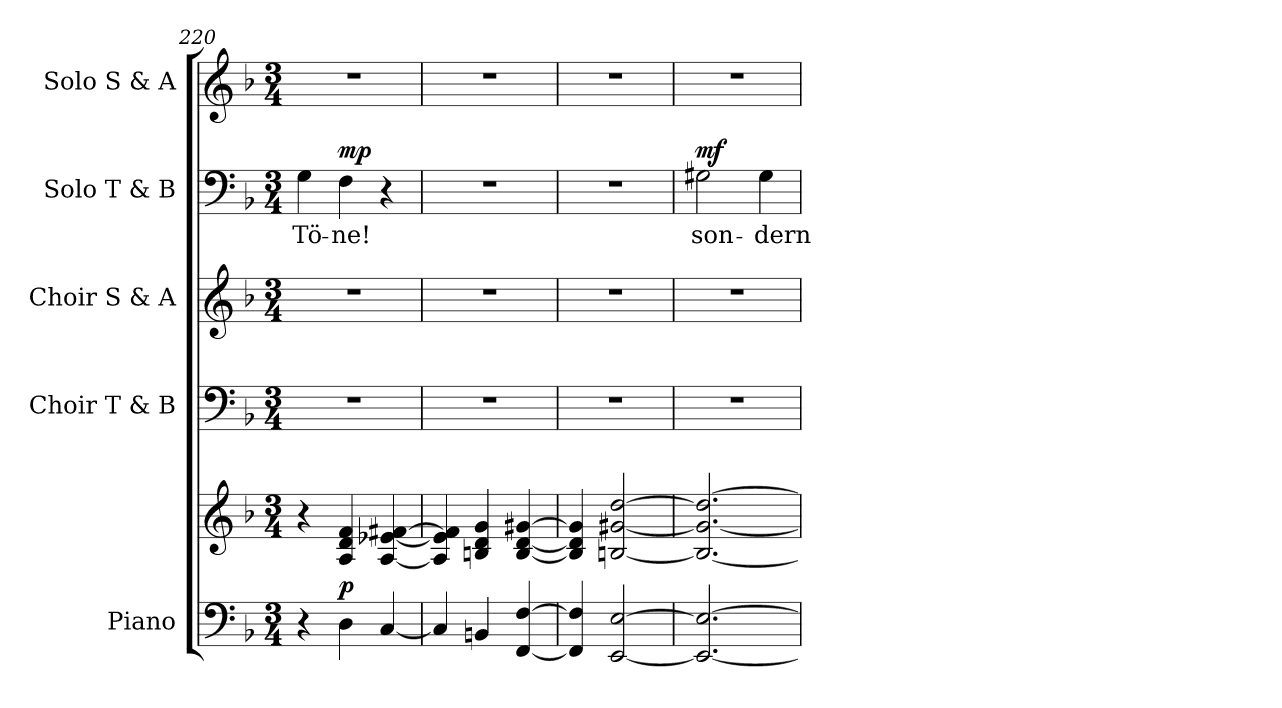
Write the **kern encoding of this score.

**kern	**kern	**dynam	**kern	**kern	**kern	**text	**dynam	**kern
*part5	*part5	*part5	*part4	*part3	*part2	*part2	*part2	*part1
*staff6	*staff5	*staff5/6	*staff4	*staff3	*staff2	*staff2	*staff2	*staff1
*I"Piano	*	*	*I"Choir T &amp; B	*I"Choir S &amp; A	*I"Solo T &amp; B	*	*	*I"Solo S &amp; A
*I'Pno	*	*	*I'Choir T &amp; B	*I'Choir S &amp; A	*I'Solo T &amp; B	*	*	*I'Solo S &amp; A
*clefF4	*clefG2	*	*clefF4	*clefG2	*clefF4	*	*	*clefG2
*k[b-]	*k[b-]	*	*k[b-]	*k[b-]	*k[b-]	*	*	*k[b-]
*M3/4	*M3/4	*	*M3/4	*M3/4	*M3/4	*	*	*M3/4
=220	=220	=220	=220	=220	=220	=220	=220	=220
!	!	!	!	!	!	!LO:LY:b	!	!
4r	4r	.	2.r	2.r	4G\	Tö-	.	2.r
!	!	!LO:DY:a=2	!	!	!	!LO:LY:b	!LO:DY:a	!
4D\	4A/ 4d/ 4f/	p	.	.	4F\	-ne!	mp	.
[4C/	[4A/ [4e-X/ [4f#X/	.	.	.	4r	.	.	.
=221	=221	=221	=221	=221	=221	=221	=221	=221
4C/]	4A/] 4e-/] 4f#/]	.	2.r	2.r	2.r	.	.	2.r
4BBn/	4Bn/ 4d/ 4g/	.	.	.	.	.	.	.
[4FF/ [4F/	[4B/ [4d/ [4g#X/	.	.	.	.	.	.	.
=222	=222	=222	=222	=222	=222	=222	=222	=222
4FF/] 4F/]	4B/] 4d/] 4g#/]	.	2.r	2.r	2.r	.	.	2.r
[2EE/ [2E/	[2Bn/ [2g#X/ [2dd/	.	.	.	.	.	.	.
!!LO:LB:g=z
=223	=223	=223	=223	=223	=223	=223	=223	=223
!	!	!	!	!	!	!LO:LY:b	!LO:DY:a	!
2.EE/_ 2.E/_	2.B/_ 2.g#/_ 2.dd/_	.	2.r	2.r	2G#X\	son-	mf	2.r
!	!	!	!	!	!	!LO:LY:b	!	!
.	.	.	.	.	4G#\	-dern	.	.
=	=	=	=	=	=	=	=	=
*-	*-	*-	*-	*-	*-	*-	*-	*-
